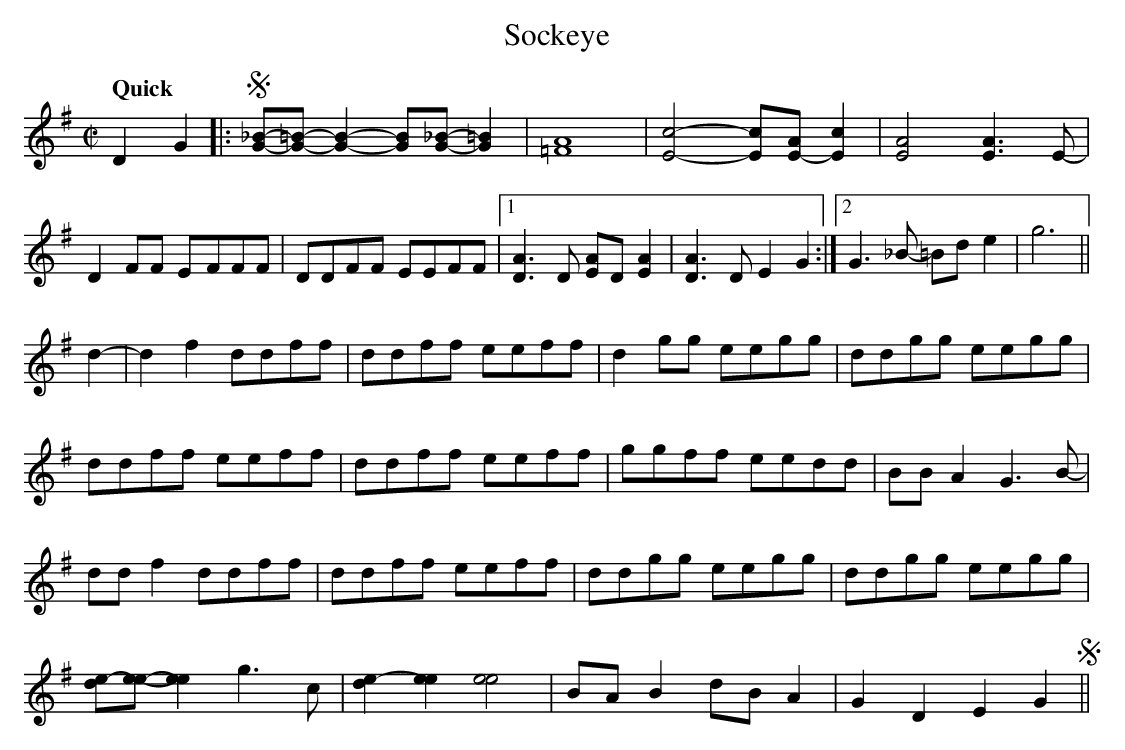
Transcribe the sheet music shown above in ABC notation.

X:1
T:Sockeye
M:C|
L:1/8
Q:"Quick"
K:G
D2G2|:S[G_B]-[G=B]-[G2B2]-[GB][G_B]-[G2=B2]|[=F8A8]|[E4c4]-[Ec][EA]-[E2c2]|[E4A4][E3A3]E-|
D2FF E-FFF|DDFF EEFF|1[D3A3]D [EA]D[E2A2]|[D3A3]D E2G2:|2 G3 _B- =Bde2|g6||
d2-|d2f2 ddff|ddff eeff|d2 gg eegg|ddgg eegg|
ddff eeff|ddff eeff|ggff eedd|BB A2 G3B-|
ddf2 ddff|ddff eeff|ddgg eegg|ddgg eegg|
[de]-[ee]-[e2e2] g3c|[d2e2]-[e2e2] [e4e4]  |BAB2 dB A2|G2D2E2G2S||
